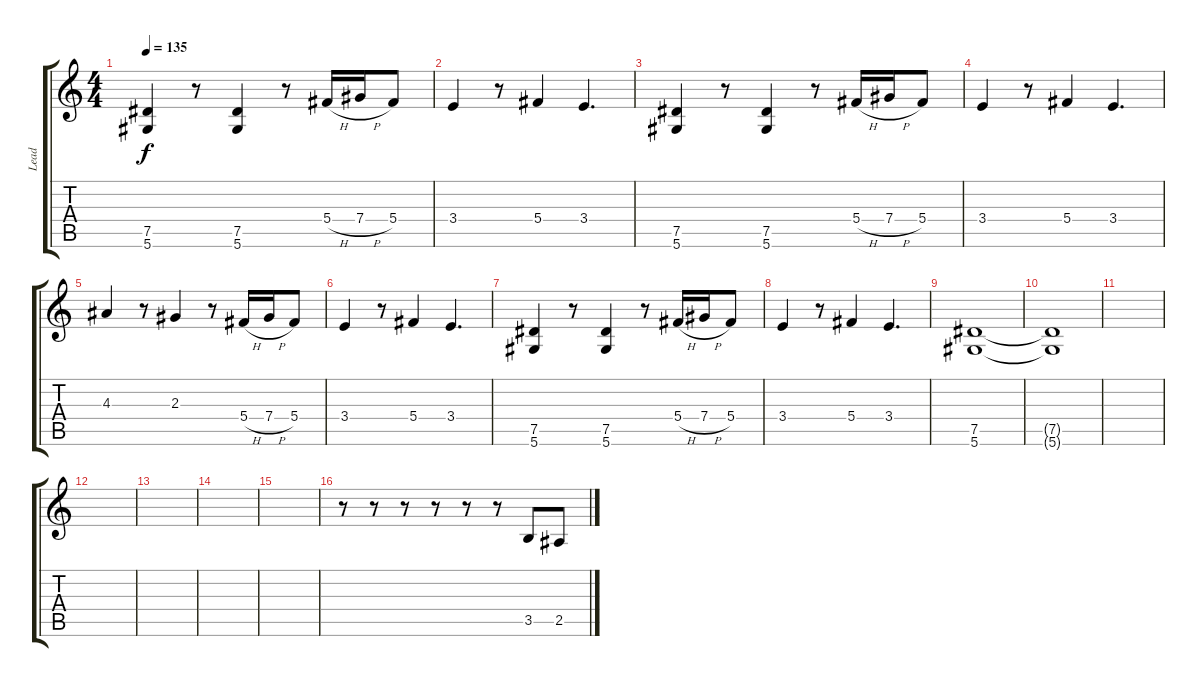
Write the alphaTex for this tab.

\track ("Lead" "Lead") {instrument distortionguitar}
\staff {score tabs}
\tuning (Eb4 Bb3 Gb3 Db3 Ab2 Eb2) {hide}
\ts (4 4)
\tempo 135
\clef g2
\ks c
(7.5 5.6).4{dy f} r.8 (7.5 5.6).4 r.8 5.4{h}.16 7.4{h}.16 5.4.8 |
3.4.4 r.8 5.4.4 3.4.4{d} |
(7.5 5.6).4 r.8 (7.5 5.6).4 r.8 5.4{h}.16 7.4{h}.16 5.4.8 |
3.4.4 r.8 5.4.4 3.4.4{d} |
4.3.4 r.8 2.3.4 r.8 5.4{h}.16 7.4{h}.16 5.4.8 |
3.4.4 r.8 5.4.4 3.4.4{d} |
(7.5 5.6).4 r.8 (7.5 5.6).4 r.8 5.4{h}.16 7.4{h}.16 5.4.8 |
3.4.4 r.8 5.4.4 3.4.4{d} |
(7.5 5.6).1{volume 7} |
(7.5{t} 5.6{t}).1{volume 3} |
|
|
|
|
|
r.8 r.8 r.8 r.8 r.8 r.8 3.5.8 2.5.8
